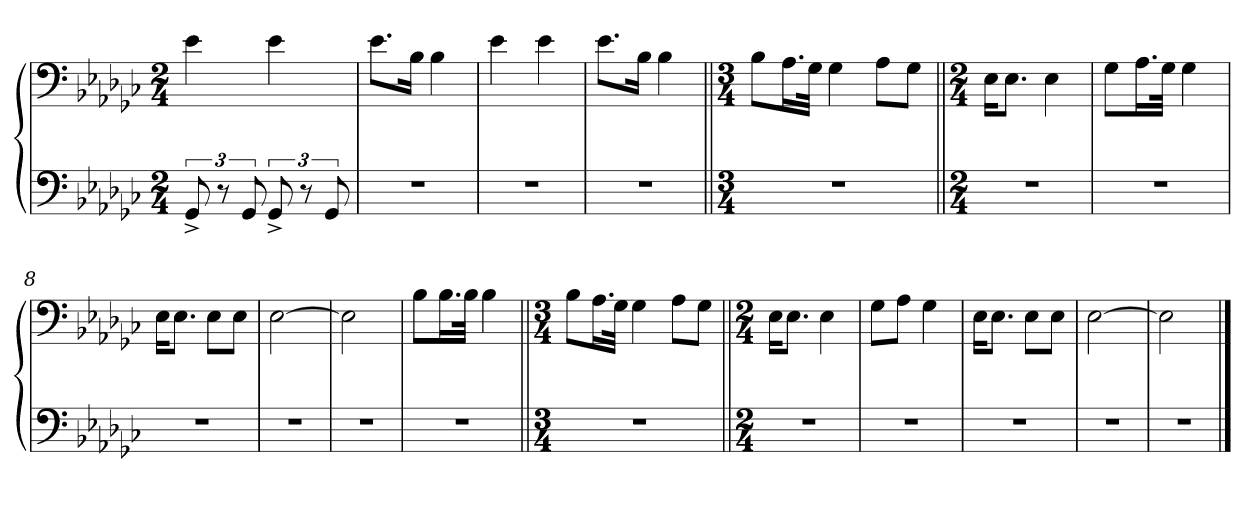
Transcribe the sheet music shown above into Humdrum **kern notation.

**kern	**kern
*part1	*part1
*staff2	*staff1
*clefF4	*clefF4
*k[b-e-a-d-g-c-]	*k[b-e-a-d-g-c-]
*M2/4	*M2/4
=1	=1
12GG-^/	4e-\
12r	.
12GG-/	.
12GG-^/	4e-\
12r	.
12GG-/	.
=2	=2
2r	8.e-\L
.	16B-\Jk
.	4B-\
=3	=3
2r	4e-\
.	4e-\
=4	=4
2r	8.e-\L
.	16B-\Jk
.	4B-\
=5||	=5||
*M3/4	*M3/4
2.r	8B-\L
.	16.A-\L
.	32G-\JJk
.	4G-\
.	8A-\L
.	8G-\J
=6||	=6||
*M2/4	*M2/4
2r	16E-\KL
.	8.E-\J
.	4E-\
=7	=7
2r	8G-\L
.	16.A-\L
.	32G-\JJk
.	4G-\
=8	=8
2r	16E-\KL
.	8.E-\J
.	8E-\L
.	8E-\J
=9	=9
2r	[2E-\
=10	=10
2r	2E-\]
=11	=11
2r	8B-\L
.	16.B-\L
.	32B-\JJk
.	4B-\
=12||	=12||
*M3/4	*M3/4
2.r	8B-\L
.	16.A-\L
.	32G-\JJk
.	4G-\
.	8A-\L
.	8G-\J
=13||	=13||
*M2/4	*M2/4
2r	16E-\KL
.	8.E-\J
.	4E-\
=14	=14
2r	8G-\L
.	8A-\J
.	4G-\
=15	=15
2r	16E-\KL
.	8.E-\J
.	8E-\L
.	8E-\J
=16	=16
2r	[2E-\
=17	=17
2r	2E-\]
==	==
*-	*-
